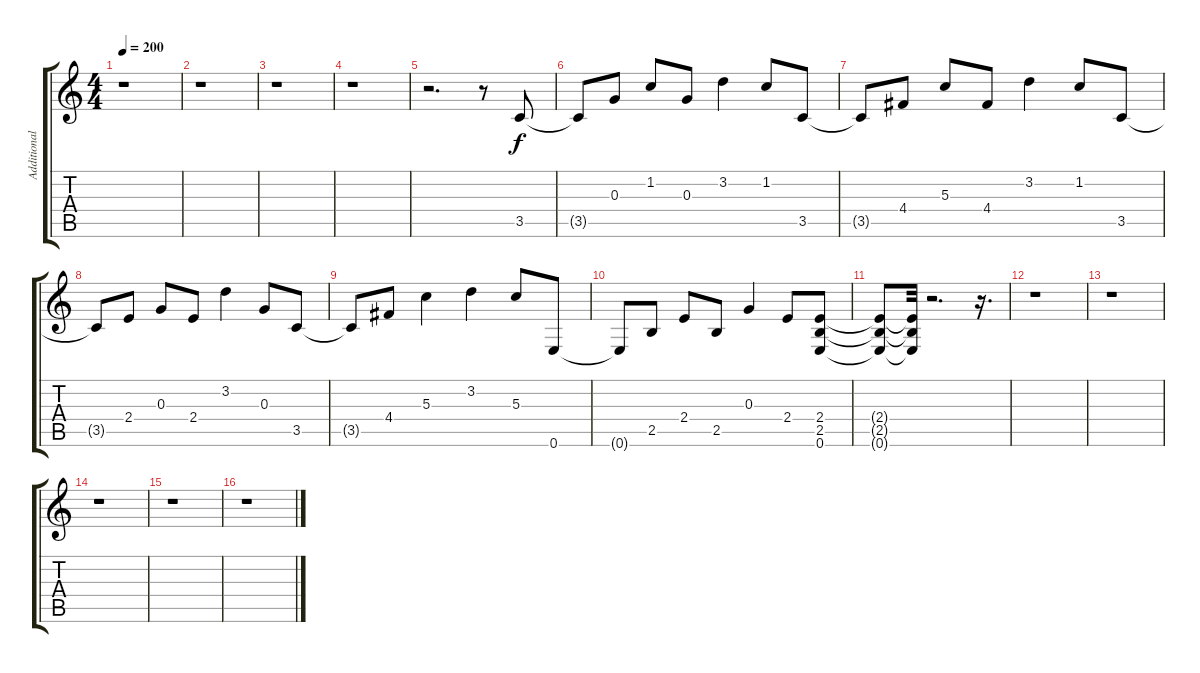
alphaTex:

\track ("Additional Guitar1" "Additional") {instrument acousticguitarnylon}
\staff {score tabs}
\tuning (E4 B3 G3 D3 A2 E2) {hide}
\ts (4 4)
\tempo 200
\clef g2
\ks c
r.1{dy f} |
r.1 |
r.1 |
r.1 |
r.2{d} r.8 3.5.8 |
3.5{t}.8 0.3.8 1.2.8 0.3.8 3.2.4 1.2.8 3.5.8 |
3.5{t}.8 4.4.8 5.3.8 4.4.8 3.2.4 1.2.8 3.5.8 |
3.5{t}.8 2.4.8 0.3.8 2.4.8 3.2.4 0.3.8 3.5.8 |
3.5{t}.8 4.4.8 5.3.4 3.2.4 5.3.8 0.6.8 |
0.6{t}.8 2.5.8 2.4.8 2.5.8 0.3.4 2.4.8 (2.4 2.5 0.6).8 |
(2.4{t} 2.5{t} 0.6{t}).8 (2.4{t} 2.5{t} 0.6{t}).32 r.2{d} r.16{d} |
r.1 |
r.1 |
r.1 |
r.1 |
r.1
